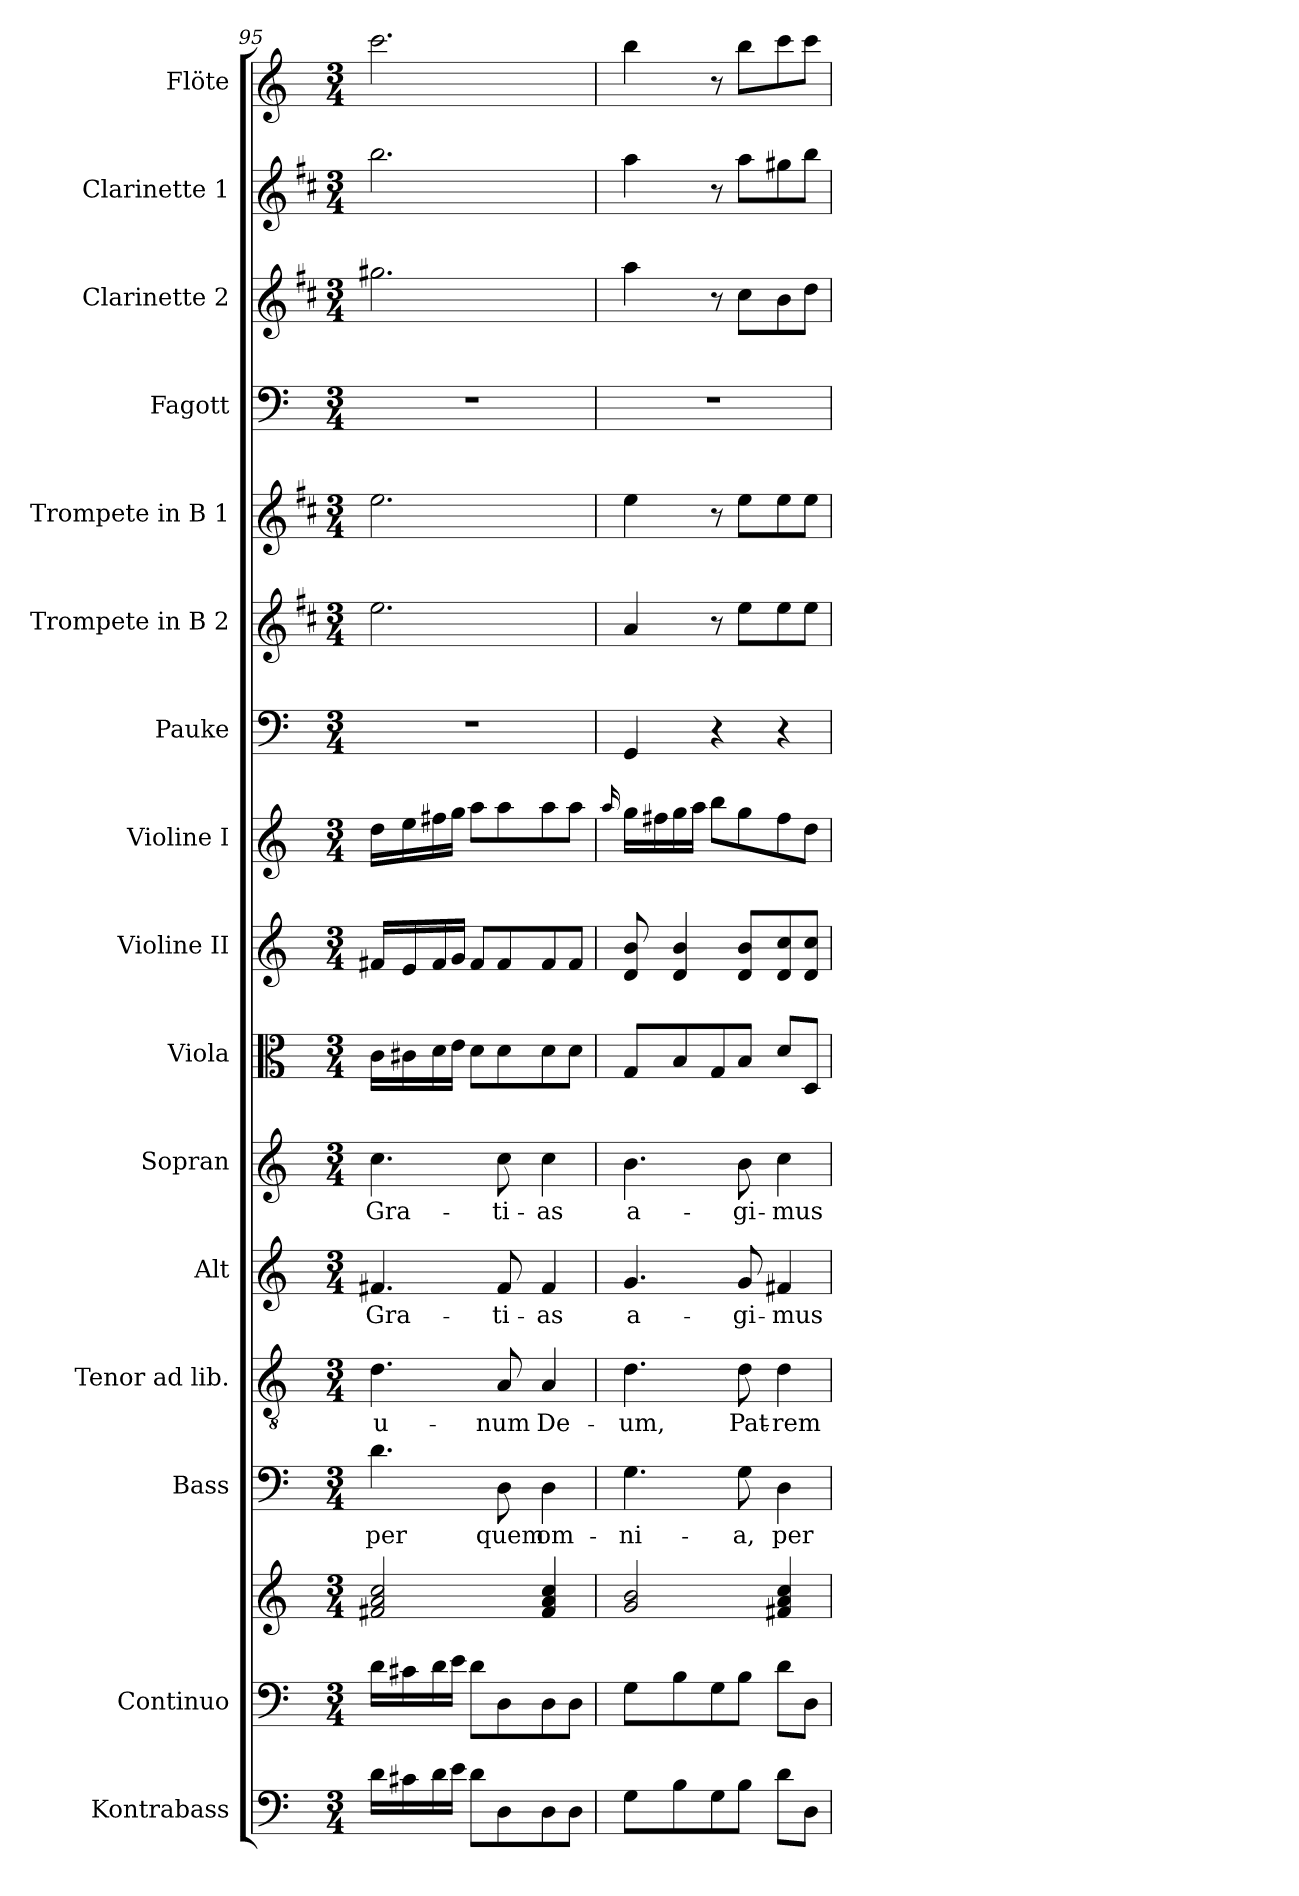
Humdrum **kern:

**kern	**kern	**kern	**kern	**text	**kern	**text	**kern	**text	**kern	**text	**kern	**kern	**kern	**kern	**kern	**kern	**kern	**kern	**kern	**kern
*part16	*part15	*part15	*part14	*part14	*part13	*part13	*part12	*part12	*part11	*part11	*part10	*part9	*part8	*part7	*part6	*part5	*part4	*part3	*part2	*part1
*staff17	*staff16	*staff15	*staff14	*staff14	*staff13	*staff13	*staff12	*staff12	*staff11	*staff11	*staff10	*staff9	*staff8	*staff7	*staff6	*staff5	*staff4	*staff3	*staff2	*staff1
*I"Kontrabass	*I"Continuo	*	*I"Bass	*	*I"Tenor ad lib.	*	*I"Alt	*	*I"Sopran	*	*I"Viola	*I"Violine II	*I"Violine I	*I"Pauke	*I"Trompete in B 2	*I"Trompete in B 1	*I"Fagott	*I"Clarinette 2	*I"Clarinette 1	*I"Flöte
*I'Kb.	*I'cont.	*	*I'B	*	*I'T	*	*I'A	*	*I'S	*	*I'Vla.	*I'Vl. II	*I'Vl. I	*I'Pk.	*	*	*I'Fg.	*I'Cl. 2	*I'Cl. 1	*I'Fl.
*clefF4	*clefF4	*clefG2	*clefF4	*	*clefGv2	*	*clefG2	*	*clefG2	*	*clefC3	*clefG2	*clefG2	*clefF4	*clefG2	*clefG2	*clefF4	*clefG2	*clefG2	*clefG2
*ITrd7c12	*	*	*	*	*	*	*	*	*	*	*	*	*	*	*ITrd1c2	*ITrd1c2	*	*ITrd1c2	*ITrd1c2	*
*k[]	*k[]	*k[]	*k[]	*	*k[]	*	*k[]	*	*k[]	*	*k[]	*k[]	*k[]	*k[]	*k[]	*k[]	*k[]	*k[]	*k[]	*k[]
*C:	*C:	*C:	*C:	*	*C:	*	*C:	*	*C:	*	*C:	*C:	*C:	*C:	*C:	*C:	*C:	*C:	*C:	*C:
*M3/4	*M3/4	*M3/4	*M3/4	*	*M3/4	*	*M3/4	*	*M3/4	*	*M3/4	*M3/4	*M3/4	*M3/4	*M3/4	*M3/4	*M3/4	*M3/4	*M3/4	*M3/4
=95	=95	=95	=95	=95	=95	=95	=95	=95	=95	=95	=95	=95	=95	=95	=95	=95	=95	=95	=95	=95
!	!	!	!	!LO:LY:b	!	!LO:LY:b	!	!LO:LY:b	!	!LO:LY:b	!	!	!	!	!	!	!	!	!	!
16D\LL	16d\LL	2f#X/ 2a/ 2cc/	4.d\	per	4.d\	u-	4.f#X/	Gra-	4.cc\	Gra-	16c\LL	16f#X/LL	16dd\LL	2.r	2.dd\	2.dd\	2.r	2.ff#X\	2.aa\	2.ccc\
16C#X\	16c#X\	.	.	.	.	.	.	.	.	.	16c#X\	16e/	16ee\	.	.	.	.	.	.	.
16D\	16d\	.	.	.	.	.	.	.	.	.	16d\	16f#/	16ff#X\	.	.	.	.	.	.	.
16E\JJ	16e\JJ	.	.	.	.	.	.	.	.	.	16e\JJ	16g/JJ	16gg\JJ	.	.	.	.	.	.	.
8D\L	8d\L	.	.	.	.	.	.	.	.	.	8d\L	8f#/L	8aa\L	.	.	.	.	.	.	.
!	!	!	!	!LO:LY:b	!	!LO:LY:b	!	!LO:LY:b	!	!LO:LY:b	!	!	!	!	!	!	!	!	!	!
8DD\	8D\	.	8D\	quem	8A/	-num	8f#/	-ti-	8cc\	-ti-	8d\	8f#/	8aa\	.	.	.	.	.	.	.
!	!	!	!	!LO:LY:b	!	!LO:LY:b	!	!LO:LY:b	!	!LO:LY:b	!	!	!	!	!	!	!	!	!	!
8DD\	8D\	4f#/ 4a/ 4cc/	4D\	om-	4A/	De-	4f#/	-as	4cc\	-as	8d\	8f#/	8aa\	.	.	.	.	.	.	.
8DD\J	8D\J	.	.	.	.	.	.	.	.	.	8d\J	8f#/J	8aa\J	.	.	.	.	.	.	.
=96	=96	=96	=96	=96	=96	=96	=96	=96	=96	=96	=96	=96	=96	=96	=96	=96	=96	=96	=96	=96
.	.	.	.	.	.	.	.	.	.	.	.	.	16qqaa/	.	.	.	.	.	.	.
!	!	!	!	!LO:LY:b	!	!LO:LY:b	!	!LO:LY:b	!	!LO:LY:b	!	!	!	!	!	!	!	!	!	!
8GG\L	8G\L	2g/ 2b/	4.G\	-ni-	4.d\	-um,	4.g/	a-	4.b\	a-	8G/L	8d/ 8b/	16gg\LL	4GG/	4g/	4dd\	2.r	4gg\	4gg\	4bb\
.	.	.	.	.	.	.	.	.	.	.	.	.	16ff#X\	.	.	.	.	.	.	.
8BB\	8B\	.	.	.	.	.	.	.	.	.	8B/	4d/ 4b/	16gg\	.	.	.	.	.	.	.
.	.	.	.	.	.	.	.	.	.	.	.	.	16aa\JJ	.	.	.	.	.	.	.
8GG\	8G\	.	.	.	.	.	.	.	.	.	8G/	.	8bb\L	4r	8r	8r	.	8r	8r	8r
!	!	!	!	!LO:LY:b	!	!LO:LY:b	!	!LO:LY:b	!	!LO:LY:b	!	!	!	!	!	!	!	!	!	!
8BB\J	8B\J	.	8G\	-a,	8d\	Pat-	8g/	-gi-	8b\	-gi-	8B/J	8d/ 8b/L	8gg\	.	8dd\L	8dd\L	.	8b\L	8gg\L	8bb\L
!	!	!	!	!LO:LY:b	!	!LO:LY:b	!	!LO:LY:b	!	!LO:LY:b	!	!	!	!	!	!	!	!	!	!
8D\L	8d\L	4f#X/ 4a/ 4cc/	4D\	per	4d\	-rem	4f#X/	-mus	4cc\	-mus	8d/L	8d/ 8cc/	8ff#\	4r	8dd\	8dd\	.	8a\	8ff#X\	8ccc\
8DD\J	8D\J	.	.	.	.	.	.	.	.	.	8D/J	8d/ 8cc/J	8dd\J	.	8dd\J	8dd\J	.	8cc\J	8aa\J	8ccc\J
=	=	=	=	=	=	=	=	=	=	=	=	=	=	=	=	=	=	=	=	=
*-	*-	*-	*-	*-	*-	*-	*-	*-	*-	*-	*-	*-	*-	*-	*-	*-	*-	*-	*-	*-
